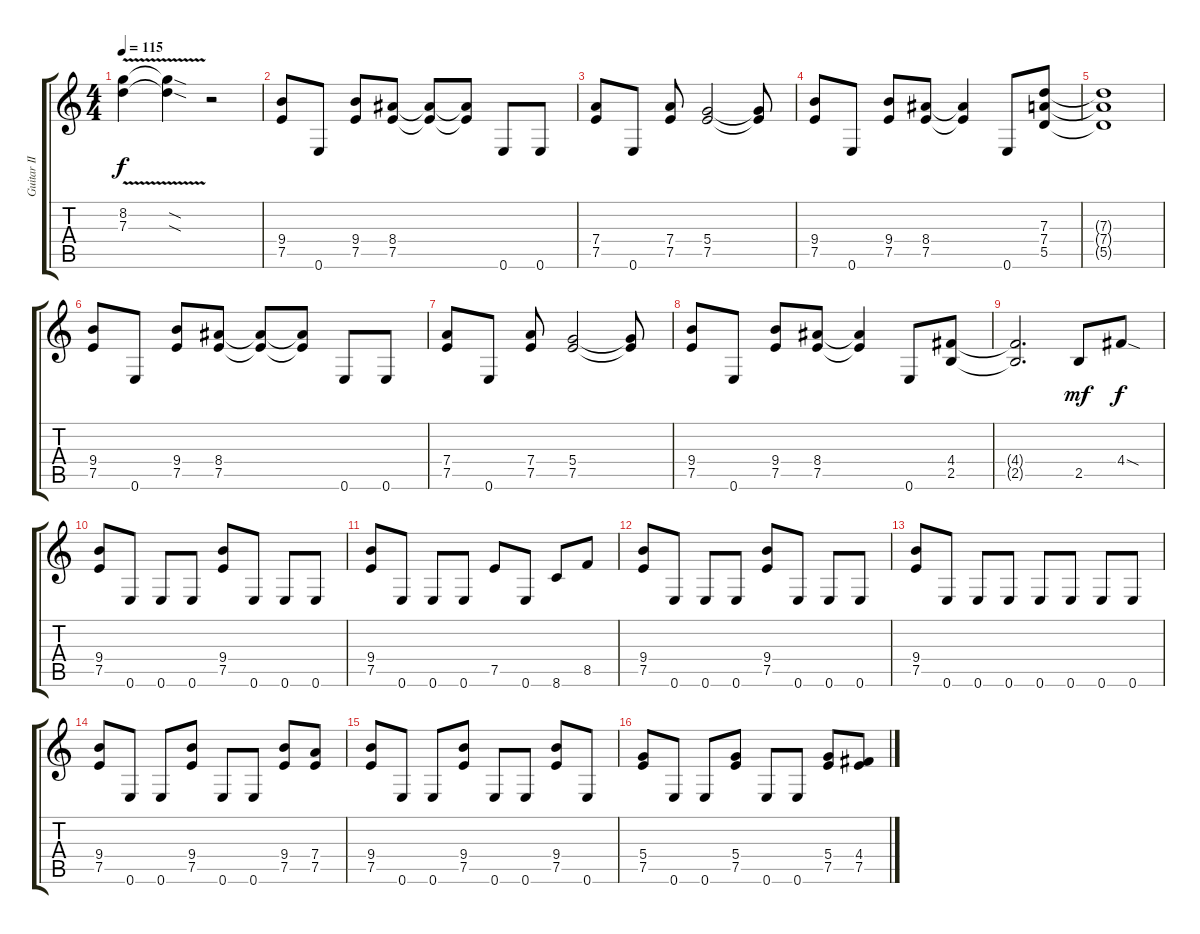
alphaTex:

\track ("Guitar II" "Guitar II") {instrument distortionguitar}
\staff {score tabs}
\tuning (E4 B3 G3 D3 A2 E2) {hide}
\ts (4 4)
\tempo 115
\clef g2
\ks c
(8.2{v} 7.3{v}).4{dy f} (8.2{sod t} 7.3{sod t}).4 r.2 |
(9.4 7.5).8 0.6.8 (9.4 7.5).8 (8.4 7.5).8 (8.4{t} 7.5{t}).8 (8.4{t} 7.5{t}).8 0.6.8 0.6.8 |
(7.4 7.5).8 0.6.8 (7.4 7.5).8 (5.4 7.5).2 (5.4{t} 7.5{t}).8 |
(9.4 7.5).8 0.6.8 (9.4 7.5).8 (8.4 7.5).8 (8.4{t} 7.5{t}).4 0.6.8 (7.3 7.4 5.5).8 |
(7.3{t} 7.4{t} 5.5{t}).1 |
(9.4 7.5).8 0.6.8 (9.4 7.5).8 (8.4 7.5).8 (8.4{t} 7.5{t}).8 (8.4{t} 7.5{t}).8 0.6.8 0.6.8 |
(7.4 7.5).8 0.6.8 (7.4 7.5).8 (5.4 7.5).2 (5.4{t} 7.5{t}).8 |
(9.4 7.5).8 0.6.8 (9.4 7.5).8 (8.4 7.5).8 (8.4{t} 7.5{t}).4 0.6.8 (4.4 2.5).8 |
(4.4{t} 2.5{t}).2{d} 2.5.8{dy mf} 4.4{sod}.8{dy f} |
(9.4 7.5).8 0.6.8 0.6.8 0.6.8 (9.4 7.5).8 0.6.8 0.6.8 0.6.8 |
(9.4 7.5).8 0.6.8 0.6.8 0.6.8 7.5.8 0.6.8 8.6.8 8.5.8 |
(9.4 7.5).8 0.6.8 0.6.8 0.6.8 (9.4 7.5).8 0.6.8 0.6.8 0.6.8 |
(9.4 7.5).8 0.6.8 0.6.8 0.6.8 0.6.8 0.6.8 0.6.8 0.6.8 |
(9.4 7.5).8 0.6.8 0.6.8 (9.4 7.5).8 0.6.8 0.6.8 (9.4 7.5).8 (7.4 7.5).8 |
(9.4 7.5).8 0.6.8 0.6.8 (9.4 7.5).8 0.6.8 0.6.8 (9.4 7.5).8 0.6.8 |
(5.4 7.5).8 0.6.8 0.6.8 (5.4 7.5).8 0.6.8 0.6.8 (5.4 7.5).8 (4.4 7.5).8
